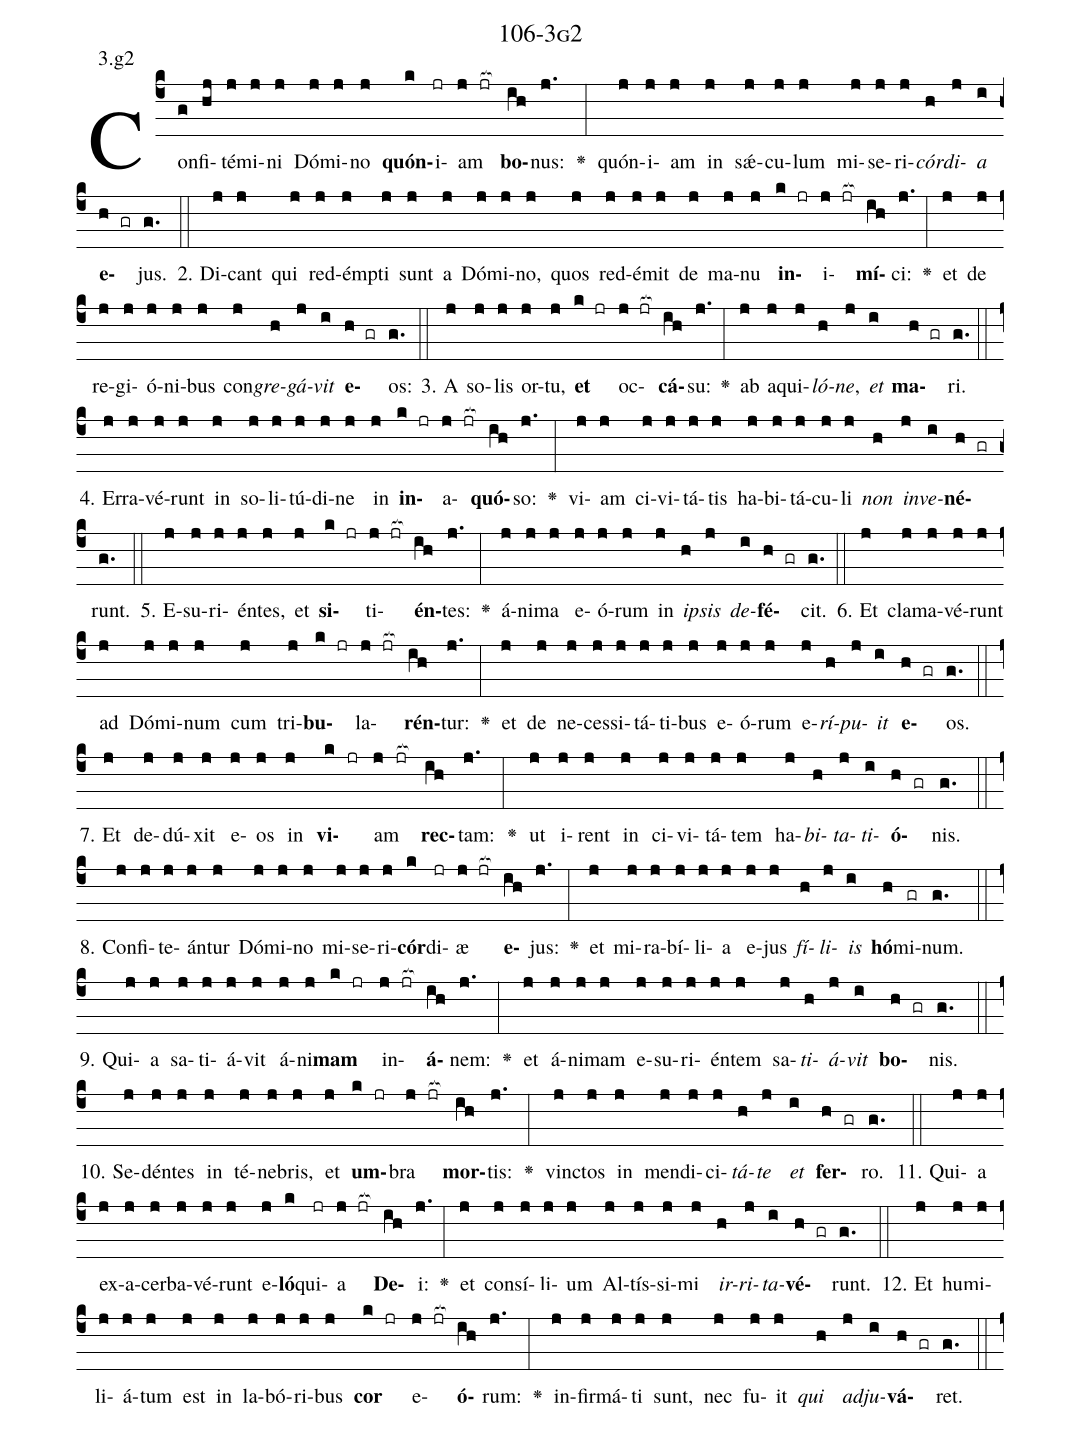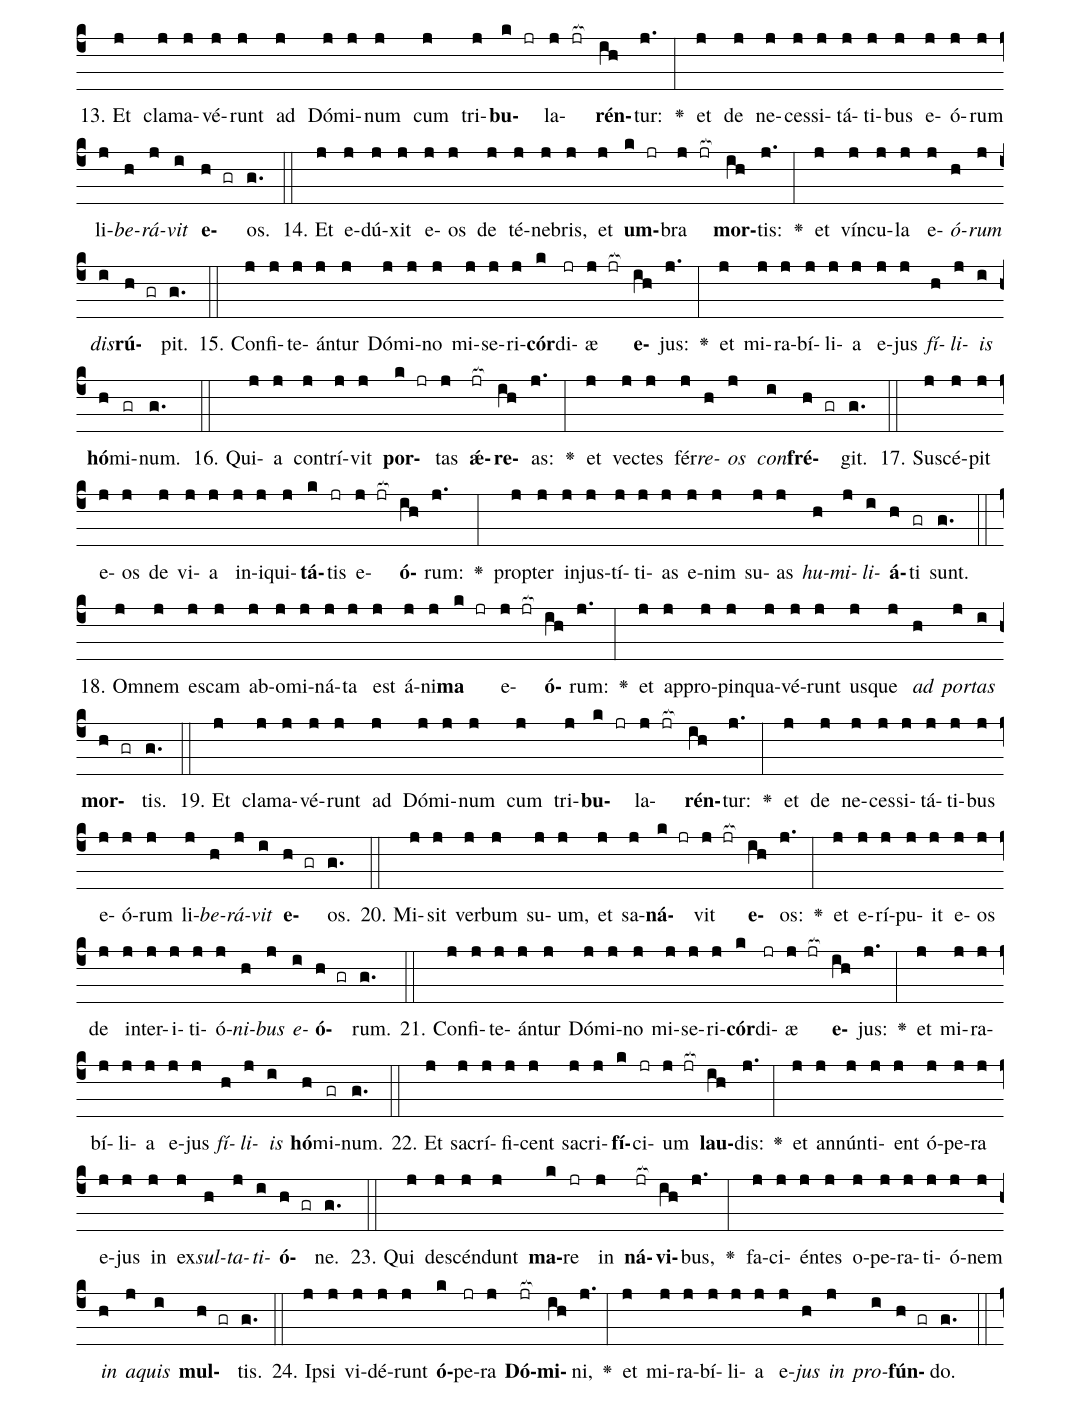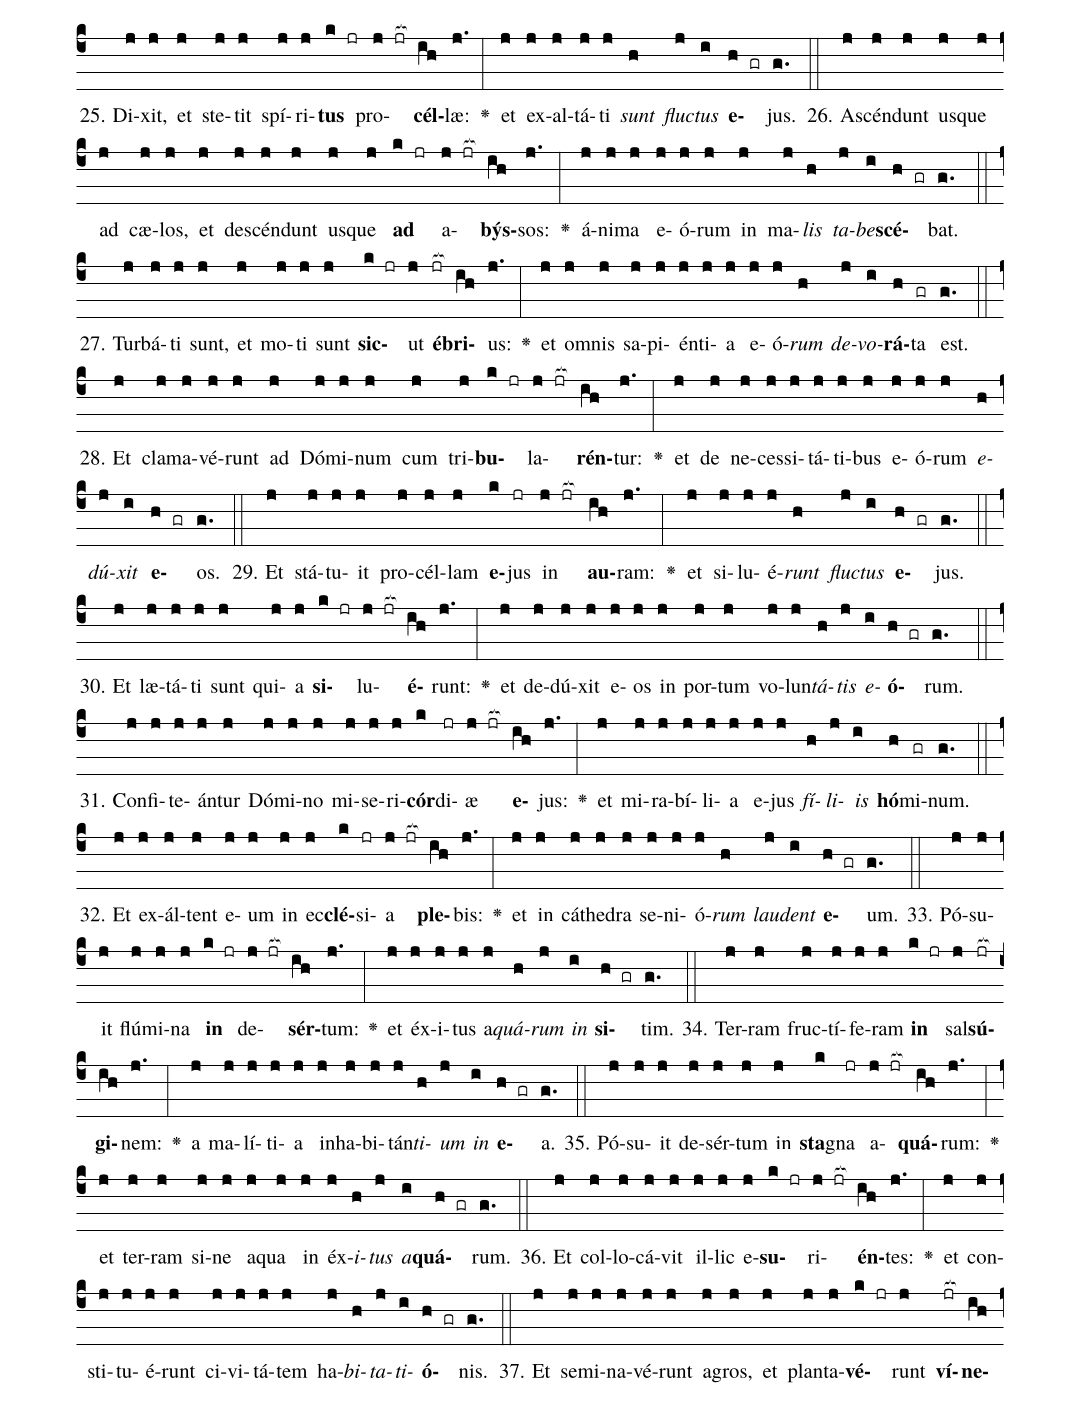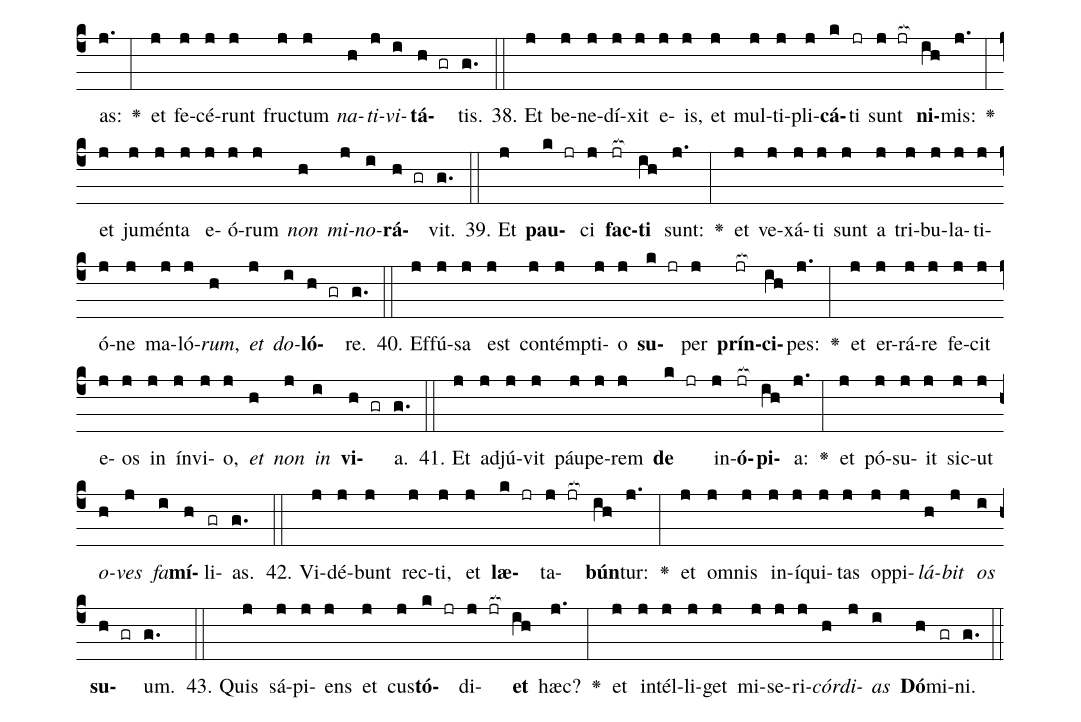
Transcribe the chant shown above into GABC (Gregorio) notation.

name: 106-3g2;
annotation: 3.g2;
%%
(c4)Con(g)fi(hj)té(j)mi(j)ni(j) Dó(j)mi(j)no(j) <b>quón</b>(k)i(jr)am(j jr[ocb:1{]) <b>bo</b>(ih[ocb:0}])nus:(j.) <v>\greheightstar</v>(:) quón(j)i(j)am(j) in(j) sǽ(j)cu(j)lum(j) mi(j)se(j)ri(j)<i>cór</i>(h)<i>di</i>(j)<i>a</i>(i) <b>e</b>(h gr)jus.(g.) (::)
2. Di(j)cant(j) qui(j) red(j)émp(j)ti(j) sunt(j) a(j) Dó(j)mi(j)no,(j) quos(j) red(j)é(j)mit(j) de(j) ma(j)nu(j) <b>in</b>(k jr)i(j jr[ocb:1{])<b>mí</b>(ih[ocb:0}])ci:(j.) <v>\greheightstar</v>(:) et(j) de(j) re(j)gi(j)ó(j)ni(j)bus(j) con(j)<i>gre</i>(h)<i>gá</i>(j)<i>vit</i>(i) <b>e</b>(h gr)os:(g.) (::)
3. A(j) so(j)lis(j) or(j)tu,(j) <b>et</b>(k jr) oc(j jr[ocb:1{])<b>cá</b>(ih[ocb:0}])su:(j.) <v>\greheightstar</v>(:) ab(j) a(j)qui(j)<i>ló</i>(h)<i>ne</i>,(j) <i>et</i>(i) <b>ma</b>(h gr)ri.(g.) (::)
4. Er(j)ra(j)vé(j)runt(j) in(j) so(j)li(j)tú(j)di(j)ne(j) in(j) <b>in</b>(k jr)a(j jr[ocb:1{])<b>quó</b>(ih[ocb:0}])so:(j.) <v>\greheightstar</v>(:) vi(j)am(j) ci(j)vi(j)tá(j)tis(j) ha(j)bi(j)tá(j)cu(j)li(j) <i>non</i>(h) <i>in</i>(j)<i>ve</i>(i)<b>né</b>(h gr)runt.(g.) (::)
5. E(j)su(j)ri(j)én(j)tes,(j) et(j) <b>si</b>(k jr)ti(j jr[ocb:1{])<b>én</b>(ih[ocb:0}])tes:(j.) <v>\greheightstar</v>(:) á(j)ni(j)ma(j) e(j)ó(j)rum(j) in(j) <i>ip</i>(h)<i>sis</i>(j) <i>de</i>(i)<b>fé</b>(h gr)cit.(g.) (::)
6. Et(j) cla(j)ma(j)vé(j)runt(j) ad(j) Dó(j)mi(j)num(j) cum(j) tri(j)<b>bu</b>(k jr)la(j jr[ocb:1{])<b>rén</b>(ih[ocb:0}])tur:(j.) <v>\greheightstar</v>(:) et(j) de(j) ne(j)ces(j)si(j)tá(j)ti(j)bus(j) e(j)ó(j)rum(j) e(j)<i>rí</i>(h)<i>pu</i>(j)<i>it</i>(i) <b>e</b>(h gr)os.(g.) (::)
7. Et(j) de(j)dú(j)xit(j) e(j)os(j) in(j) <b>vi</b>(k jr)am(j jr[ocb:1{]) <b>rec</b>(ih[ocb:0}])tam:(j.) <v>\greheightstar</v>(:) ut(j) i(j)rent(j) in(j) ci(j)vi(j)tá(j)tem(j) ha(j)<i>bi</i>(h)<i>ta</i>(j)<i>ti</i>(i)<b>ó</b>(h gr)nis.(g.) (::)
8. Con(j)fi(j)te(j)án(j)tur(j) Dó(j)mi(j)no(j) mi(j)se(j)ri(j)<b>cór</b>(k)di(jr)æ(j jr[ocb:1{]) <b>e</b>(ih[ocb:0}])jus:(j.) <v>\greheightstar</v>(:) et(j) mi(j)ra(j)bí(j)li(j)a(j) e(j)jus(j) <i>fí</i>(h)<i>li</i>(j)<i>is</i>(i) <b>hó</b>(h)mi(gr)num.(g.) (::)
9. Qui(j)a(j) sa(j)ti(j)á(j)vit(j) á(j)ni(j)<b>mam</b>(k jr) in(j jr[ocb:1{])<b>á</b>(ih[ocb:0}])nem:(j.) <v>\greheightstar</v>(:) et(j) á(j)ni(j)mam(j) e(j)su(j)ri(j)én(j)tem(j) sa(j)<i>ti</i>(h)<i>á</i>(j)<i>vit</i>(i) <b>bo</b>(h gr)nis.(g.) (::)
10. Se(j)dén(j)tes(j) in(j) té(j)ne(j)bris,(j) et(j) <b>um</b>(k jr)bra(j jr[ocb:1{]) <b>mor</b>(ih[ocb:0}])tis:(j.) <v>\greheightstar</v>(:) vinc(j)tos(j) in(j) men(j)di(j)ci(j)<i>tá</i>(h)<i>te</i>(j) <i>et</i>(i) <b>fer</b>(h gr)ro.(g.) (::)
11. Qui(j)a(j) ex(j)a(j)cer(j)ba(j)vé(j)runt(j) e(j)<b>ló</b>(k)qui(jr)a(j jr[ocb:1{]) <b>De</b>(ih[ocb:0}])i:(j.) <v>\greheightstar</v>(:) et(j) con(j)sí(j)li(j)um(j) Al(j)tís(j)si(j)mi(j) <i>ir</i>(h)<i>ri</i>(j)<i>ta</i>(i)<b>vé</b>(h gr)runt.(g.) (::)
12. Et(j) hu(j)mi(j)li(j)á(j)tum(j) est(j) in(j) la(j)bó(j)ri(j)bus(j) <b>cor</b>(k jr) e(j jr[ocb:1{])<b>ó</b>(ih[ocb:0}])rum:(j.) <v>\greheightstar</v>(:) in(j)fir(j)má(j)ti(j) sunt,(j) nec(j) fu(j)it(j) <i>qui</i>(h) <i>ad</i>(j)<i>ju</i>(i)<b>vá</b>(h gr)ret.(g.) (::)
13. Et(j) cla(j)ma(j)vé(j)runt(j) ad(j) Dó(j)mi(j)num(j) cum(j) tri(j)<b>bu</b>(k jr)la(j jr[ocb:1{])<b>rén</b>(ih[ocb:0}])tur:(j.) <v>\greheightstar</v>(:) et(j) de(j) ne(j)ces(j)si(j)tá(j)ti(j)bus(j) e(j)ó(j)rum(j) li(j)<i>be</i>(h)<i>rá</i>(j)<i>vit</i>(i) <b>e</b>(h gr)os.(g.) (::)
14. Et(j) e(j)dú(j)xit(j) e(j)os(j) de(j) té(j)ne(j)bris,(j) et(j) <b>um</b>(k jr)bra(j jr[ocb:1{]) <b>mor</b>(ih[ocb:0}])tis:(j.) <v>\greheightstar</v>(:) et(j) vín(j)cu(j)la(j) e(j)<i>ó</i>(h)<i>rum</i>(j) <i>dis</i>(i)<b>rú</b>(h gr)pit.(g.) (::)
15. Con(j)fi(j)te(j)án(j)tur(j) Dó(j)mi(j)no(j) mi(j)se(j)ri(j)<b>cór</b>(k)di(jr)æ(j jr[ocb:1{]) <b>e</b>(ih[ocb:0}])jus:(j.) <v>\greheightstar</v>(:) et(j) mi(j)ra(j)bí(j)li(j)a(j) e(j)jus(j) <i>fí</i>(h)<i>li</i>(j)<i>is</i>(i) <b>hó</b>(h)mi(gr)num.(g.) (::)
16. Qui(j)a(j) con(j)trí(j)vit(j) <b>por</b>(k jr)tas(j) <b>ǽ</b>(jr[ocb:1{])<b>re</b>(ih[ocb:0}])as:(j.) <v>\greheightstar</v>(:) et(j) vec(j)tes(j) fér(j)<i>re</i>(h)<i>os</i>(j) <i>con</i>(i)<b>fré</b>(h gr)git.(g.) (::)
17. Su(j)scé(j)pit(j) e(j)os(j) de(j) vi(j)a(j) in(j)i(j)qui(j)<b>tá</b>(k)tis(jr) e(j jr[ocb:1{])<b>ó</b>(ih[ocb:0}])rum:(j.) <v>\greheightstar</v>(:) prop(j)ter(j) in(j)jus(j)tí(j)ti(j)as(j) e(j)nim(j) su(j)as(j) <i>hu</i>(h)<i>mi</i>(j)<i>li</i>(i)<b>á</b>(h)ti(gr) sunt.(g.) (::)
18. Om(j)nem(j) es(j)cam(j) ab(j)o(j)mi(j)ná(j)ta(j) est(j) á(j)ni(j)<b>ma</b>(k jr) e(j jr[ocb:1{])<b>ó</b>(ih[ocb:0}])rum:(j.) <v>\greheightstar</v>(:) et(j) ap(j)pro(j)pin(j)qua(j)vé(j)runt(j) us(j)que(j) <i>ad</i>(h) <i>por</i>(j)<i>tas</i>(i) <b>mor</b>(h gr)tis.(g.) (::)
19. Et(j) cla(j)ma(j)vé(j)runt(j) ad(j) Dó(j)mi(j)num(j) cum(j) tri(j)<b>bu</b>(k jr)la(j jr[ocb:1{])<b>rén</b>(ih[ocb:0}])tur:(j.) <v>\greheightstar</v>(:) et(j) de(j) ne(j)ces(j)si(j)tá(j)ti(j)bus(j) e(j)ó(j)rum(j) li(j)<i>be</i>(h)<i>rá</i>(j)<i>vit</i>(i) <b>e</b>(h gr)os.(g.) (::)
20. Mi(j)sit(j) ver(j)bum(j) su(j)um,(j) et(j) sa(j)<b>ná</b>(k jr)vit(j jr[ocb:1{]) <b>e</b>(ih[ocb:0}])os:(j.) <v>\greheightstar</v>(:) et(j) e(j)rí(j)pu(j)it(j) e(j)os(j) de(j) in(j)ter(j)i(j)ti(j)ó(j)<i>ni</i>(h)<i>bus</i>(j) <i>e</i>(i)<b>ó</b>(h gr)rum.(g.) (::)
21. Con(j)fi(j)te(j)án(j)tur(j) Dó(j)mi(j)no(j) mi(j)se(j)ri(j)<b>cór</b>(k)di(jr)æ(j jr[ocb:1{]) <b>e</b>(ih[ocb:0}])jus:(j.) <v>\greheightstar</v>(:) et(j) mi(j)ra(j)bí(j)li(j)a(j) e(j)jus(j) <i>fí</i>(h)<i>li</i>(j)<i>is</i>(i) <b>hó</b>(h)mi(gr)num.(g.) (::)
22. Et(j) sa(j)crí(j)fi(j)cent(j) sa(j)cri(j)<b>fí</b>(k)ci(jr)um(j jr[ocb:1{]) <b>lau</b>(ih[ocb:0}])dis:(j.) <v>\greheightstar</v>(:) et(j) an(j)nún(j)ti(j)ent(j) ó(j)pe(j)ra(j) e(j)jus(j) in(j) ex(j)<i>sul</i>(h)<i>ta</i>(j)<i>ti</i>(i)<b>ó</b>(h gr)ne.(g.) (::)
23. Qui(j) de(j)scén(j)dunt(j) <b>ma</b>(k)re(jr) in(j) <b>ná</b>(jr[ocb:1{])<b>vi</b>(ih[ocb:0}])bus,(j.) <v>\greheightstar</v>(:) fa(j)ci(j)én(j)tes(j) o(j)pe(j)ra(j)ti(j)ó(j)nem(j) <i>in</i>(h) <i>a</i>(j)<i>quis</i>(i) <b>mul</b>(h gr)tis.(g.) (::)
24. Ip(j)si(j) vi(j)dé(j)runt(j) <b>ó</b>(k)pe(jr)ra(j) <b>Dó</b>(jr[ocb:1{])<b>mi</b>(ih[ocb:0}])ni,(j.) <v>\greheightstar</v>(:) et(j) mi(j)ra(j)bí(j)li(j)a(j) e(j)<i>jus</i>(h) <i>in</i>(j) <i>pro</i>(i)<b>fún</b>(h gr)do.(g.) (::)
25. Di(j)xit,(j) et(j) ste(j)tit(j) spí(j)ri(j)<b>tus</b>(k jr) pro(j jr[ocb:1{])<b>cél</b>(ih[ocb:0}])læ:(j.) <v>\greheightstar</v>(:) et(j) ex(j)al(j)tá(j)ti(j) <i>sunt</i>(h) <i>fluc</i>(j)<i>tus</i>(i) <b>e</b>(h gr)jus.(g.) (::)
26. A(j)scén(j)dunt(j) us(j)que(j) ad(j) cæ(j)los,(j) et(j) de(j)scén(j)dunt(j) us(j)que(j) <b>ad</b>(k jr) a(j jr[ocb:1{])<b>býs</b>(ih[ocb:0}])sos:(j.) <v>\greheightstar</v>(:) á(j)ni(j)ma(j) e(j)ó(j)rum(j) in(j) ma(j)<i>lis</i>(h) <i>ta</i>(j)<i>be</i>(i)<b>scé</b>(h gr)bat.(g.) (::)
27. Tur(j)bá(j)ti(j) sunt,(j) et(j) mo(j)ti(j) sunt(j) <b>sic</b>(k jr)ut(j) <b>é</b>(jr[ocb:1{])<b>bri</b>(ih[ocb:0}])us:(j.) <v>\greheightstar</v>(:) et(j) om(j)nis(j) sa(j)pi(j)én(j)ti(j)a(j) e(j)ó(j)<i>rum</i>(h) <i>de</i>(j)<i>vo</i>(i)<b>rá</b>(h)ta(gr) est.(g.) (::)
28. Et(j) cla(j)ma(j)vé(j)runt(j) ad(j) Dó(j)mi(j)num(j) cum(j) tri(j)<b>bu</b>(k jr)la(j jr[ocb:1{])<b>rén</b>(ih[ocb:0}])tur:(j.) <v>\greheightstar</v>(:) et(j) de(j) ne(j)ces(j)si(j)tá(j)ti(j)bus(j) e(j)ó(j)rum(j) <i>e</i>(h)<i>dú</i>(j)<i>xit</i>(i) <b>e</b>(h gr)os.(g.) (::)
29. Et(j) stá(j)tu(j)it(j) pro(j)cél(j)lam(j) <b>e</b>(k)jus(jr) in(j jr[ocb:1{]) <b>au</b>(ih[ocb:0}])ram:(j.) <v>\greheightstar</v>(:) et(j) si(j)lu(j)é(j)<i>runt</i>(h) <i>fluc</i>(j)<i>tus</i>(i) <b>e</b>(h gr)jus.(g.) (::)
30. Et(j) læ(j)tá(j)ti(j) sunt(j) qui(j)a(j) <b>si</b>(k jr)lu(j jr[ocb:1{])<b>é</b>(ih[ocb:0}])runt:(j.) <v>\greheightstar</v>(:) et(j) de(j)dú(j)xit(j) e(j)os(j) in(j) por(j)tum(j) vo(j)lun(j)<i>tá</i>(h)<i>tis</i>(j) <i>e</i>(i)<b>ó</b>(h gr)rum.(g.) (::)
31. Con(j)fi(j)te(j)án(j)tur(j) Dó(j)mi(j)no(j) mi(j)se(j)ri(j)<b>cór</b>(k)di(jr)æ(j jr[ocb:1{]) <b>e</b>(ih[ocb:0}])jus:(j.) <v>\greheightstar</v>(:) et(j) mi(j)ra(j)bí(j)li(j)a(j) e(j)jus(j) <i>fí</i>(h)<i>li</i>(j)<i>is</i>(i) <b>hó</b>(h)mi(gr)num.(g.) (::)
32. Et(j) ex(j)ál(j)tent(j) e(j)um(j) in(j) ec(j)<b>clé</b>(k)si(jr)a(j jr[ocb:1{]) <b>ple</b>(ih[ocb:0}])bis:(j.) <v>\greheightstar</v>(:) et(j) in(j) cá(j)the(j)dra(j) se(j)ni(j)ó(j)<i>rum</i>(h) <i>lau</i>(j)<i>dent</i>(i) <b>e</b>(h gr)um.(g.) (::)
33. Pó(j)su(j)it(j) flú(j)mi(j)na(j) <b>in</b>(k jr) de(j jr[ocb:1{])<b>sér</b>(ih[ocb:0}])tum:(j.) <v>\greheightstar</v>(:) et(j) éx(j)i(j)tus(j) a(j)<i>quá</i>(h)<i>rum</i>(j) <i>in</i>(i) <b>si</b>(h gr)tim.(g.) (::)
34. Ter(j)ram(j) fruc(j)tí(j)fe(j)ram(j) <b>in</b>(k jr) sal(j)<b>sú</b>(jr[ocb:1{])<b>gi</b>(ih[ocb:0}])nem:(j.) <v>\greheightstar</v>(:) a(j) ma(j)lí(j)ti(j)a(j) in(j)ha(j)bi(j)tán(j)<i>ti</i>(h)<i>um</i>(j) <i>in</i>(i) <b>e</b>(h gr)a.(g.) (::)
35. Pó(j)su(j)it(j) de(j)sér(j)tum(j) in(j) <b>sta</b>(k)gna(jr) a(j jr[ocb:1{])<b>quá</b>(ih[ocb:0}])rum:(j.) <v>\greheightstar</v>(:) et(j) ter(j)ram(j) si(j)ne(j) a(j)qua(j) in(j) éx(j)<i>i</i>(h)<i>tus</i>(j) <i>a</i>(i)<b>quá</b>(h gr)rum.(g.) (::)
36. Et(j) col(j)lo(j)cá(j)vit(j) il(j)lic(j) e(j)<b>su</b>(k jr)ri(j jr[ocb:1{])<b>én</b>(ih[ocb:0}])tes:(j.) <v>\greheightstar</v>(:) et(j) con(j)sti(j)tu(j)é(j)runt(j) ci(j)vi(j)tá(j)tem(j) ha(j)<i>bi</i>(h)<i>ta</i>(j)<i>ti</i>(i)<b>ó</b>(h gr)nis.(g.) (::)
37. Et(j) se(j)mi(j)na(j)vé(j)runt(j) a(j)gros,(j) et(j) plan(j)ta(j)<b>vé</b>(k jr)runt(j) <b>ví</b>(jr[ocb:1{])<b>ne</b>(ih[ocb:0}])as:(j.) <v>\greheightstar</v>(:) et(j) fe(j)cé(j)runt(j) fruc(j)tum(j) <i>na</i>(h)<i>ti</i>(j)<i>vi</i>(i)<b>tá</b>(h gr)tis.(g.) (::)
38. Et(j) be(j)ne(j)dí(j)xit(j) e(j)is,(j) et(j) mul(j)ti(j)pli(j)<b>cá</b>(k)ti(jr) sunt(j jr[ocb:1{]) <b>ni</b>(ih[ocb:0}])mis:(j.) <v>\greheightstar</v>(:) et(j) ju(j)mén(j)ta(j) e(j)ó(j)rum(j) <i>non</i>(h) <i>mi</i>(j)<i>no</i>(i)<b>rá</b>(h gr)vit.(g.) (::)
39. Et(j) <b>pau</b>(k jr)ci(j) <b>fac</b>(jr[ocb:1{])<b>ti</b>(ih[ocb:0}]) sunt:(j.) <v>\greheightstar</v>(:) et(j) ve(j)xá(j)ti(j) sunt(j) a(j) tri(j)bu(j)la(j)ti(j)ó(j)ne(j) ma(j)ló(j)<i>rum</i>,(h) <i>et</i>(j) <i>do</i>(i)<b>ló</b>(h gr)re.(g.) (::)
40. Ef(j)fú(j)sa(j) est(j) con(j)témp(j)ti(j)o(j) <b>su</b>(k jr)per(j) <b>prín</b>(jr[ocb:1{])<b>ci</b>(ih[ocb:0}])pes:(j.) <v>\greheightstar</v>(:) et(j) er(j)rá(j)re(j) fe(j)cit(j) e(j)os(j) in(j) ín(j)vi(j)o,(j) <i>et</i>(h) <i>non</i>(j) <i>in</i>(i) <b>vi</b>(h gr)a.(g.) (::)
41. Et(j) ad(j)jú(j)vit(j) páu(j)pe(j)rem(j) <b>de</b>(k jr) in(j)<b>ó</b>(jr[ocb:1{])<b>pi</b>(ih[ocb:0}])a:(j.) <v>\greheightstar</v>(:) et(j) pó(j)su(j)it(j) sic(j)ut(j) <i>o</i>(h)<i>ves</i>(j) <i>fa</i>(i)<b>mí</b>(h)li(gr)as.(g.) (::)
42. Vi(j)dé(j)bunt(j) rec(j)ti,(j) et(j) <b>læ</b>(k jr)ta(j jr[ocb:1{])<b>bún</b>(ih[ocb:0}])tur:(j.) <v>\greheightstar</v>(:) et(j) om(j)nis(j) in(j)í(j)qui(j)tas(j) op(j)pi(j)<i>lá</i>(h)<i>bit</i>(j) <i>os</i>(i) <b>su</b>(h gr)um.(g.) (::)
43. Quis(j) sá(j)pi(j)ens(j) et(j) cus(j)<b>tó</b>(k jr)di(j jr[ocb:1{])<b>et</b>(ih[ocb:0}]) hæc?(j.) <v>\greheightstar</v>(:) et(j) in(j)tél(j)li(j)get(j) mi(j)se(j)ri(j)<i>cór</i>(h)<i>di</i>(j)<i>as</i>(i) <b>Dó</b>(h)mi(gr)ni.(g.) (::)
